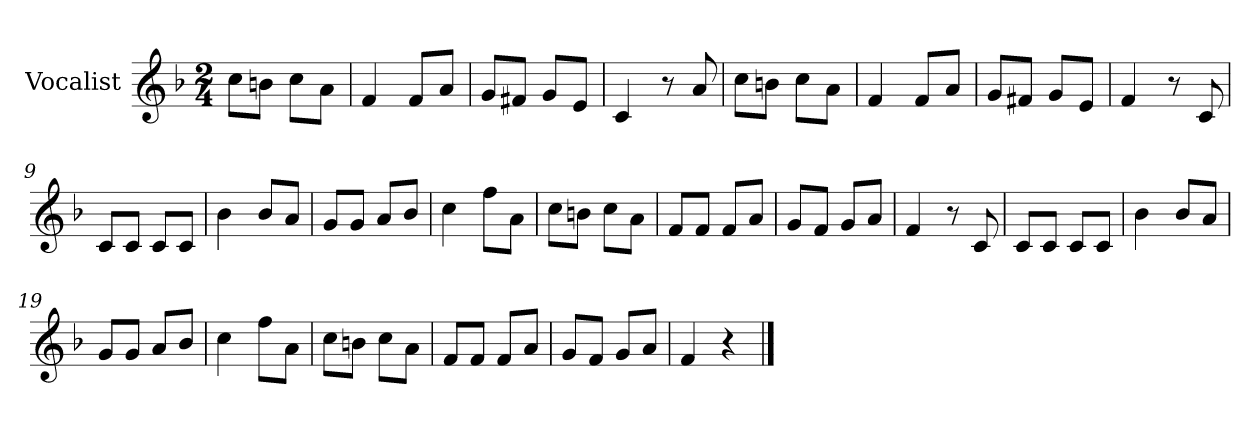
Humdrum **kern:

**kern
*part1
*staff1
*I"Vocalist
*k[b-]
*F:
*M2/4
=1
8ccL
8bnJ
8ccL
8aJ
=2
4f
8fL
8aJ
=3
8gL
8f#XJ
8gL
8eJ
=4
4c
8r
8a
=5
8ccL
8bnJ
8ccL
8aJ
=6
4f
8fL
8aJ
=7
8gL
8f#XJ
8gL
8eJ
=8
4f
8r
8c
=9
8cL
8cJ
8cL
8cJ
=10
4b-
8b-L
8aJ
=11
8gL
8gJ
8aL
8b-J
=12
4cc
8ffL
8aJ
=13
8ccL
8bnJ
8ccL
8aJ
=14
8fL
8fJ
8fL
8aJ
=15
8gL
8fJ
8gL
8aJ
=16
4f
8r
8c
=17
8cL
8cJ
8cL
8cJ
=18
4b-
8b-L
8aJ
=19
8gL
8gJ
8aL
8b-J
=20
4cc
8ffL
8aJ
=21
8ccL
8bnJ
8ccL
8aJ
=22
8fL
8fJ
8fL
8aJ
=23
8gL
8fJ
8gL
8aJ
=24
4f
4r
==
*-
